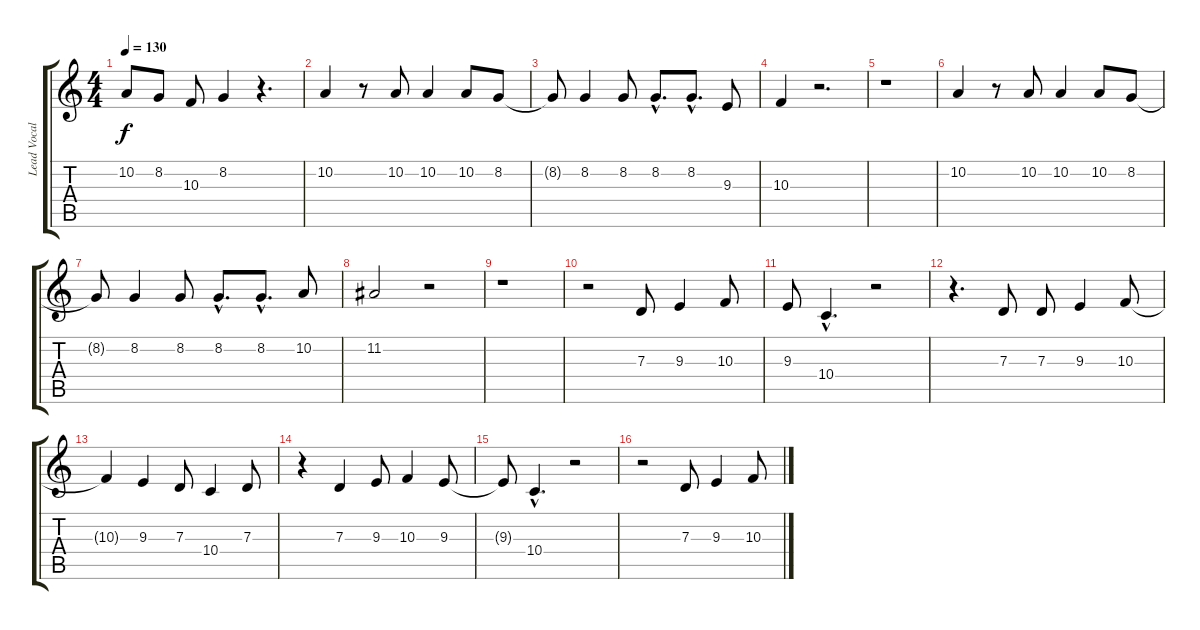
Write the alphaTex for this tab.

\track ("Lead Vocal" "Lead Vocal") {instrument tenorsax}
\staff {score tabs}
\tuning (E4 B3 G3 D3 A2 E2) {hide}
\ts (4 4)
\tempo 130
\clef g2
\ks c
10.2{t}.8{dy f} 8.2.8 10.3.8 8.2.4 r.4{d} |
10.2.4 r.8 10.2.8 10.2.4 10.2.8 8.2.8 |
8.2{t}.8 8.2.4 8.2.8 8.2{hac}.8{d} 8.2{hac}.8{d} 9.3.8 |
10.3.4 r.2{d} |
r.1 |
10.2.4 r.8 10.2.8 10.2.4 10.2.8 8.2.8 |
8.2{t}.8 8.2.4 8.2.8 8.2{hac}.8{d} 8.2{hac}.8{d} 10.2.8 |
11.2.2 r.2 |
r.1 |
r.2 7.3.8 9.3.4 10.3.8 |
9.3.8 10.4{hac}.4{d} r.2 |
r.4{d} 7.3.8 7.3.8 9.3.4 10.3.8 |
10.3{t}.4 9.3.4 7.3.8 10.4.4 7.3.8 |
r.4 7.3.4 9.3.8 10.3.4 9.3.8 |
9.3{t}.8 10.4{hac}.4{d} r.2 |
r.2 7.3.8 9.3.4 10.3.8
